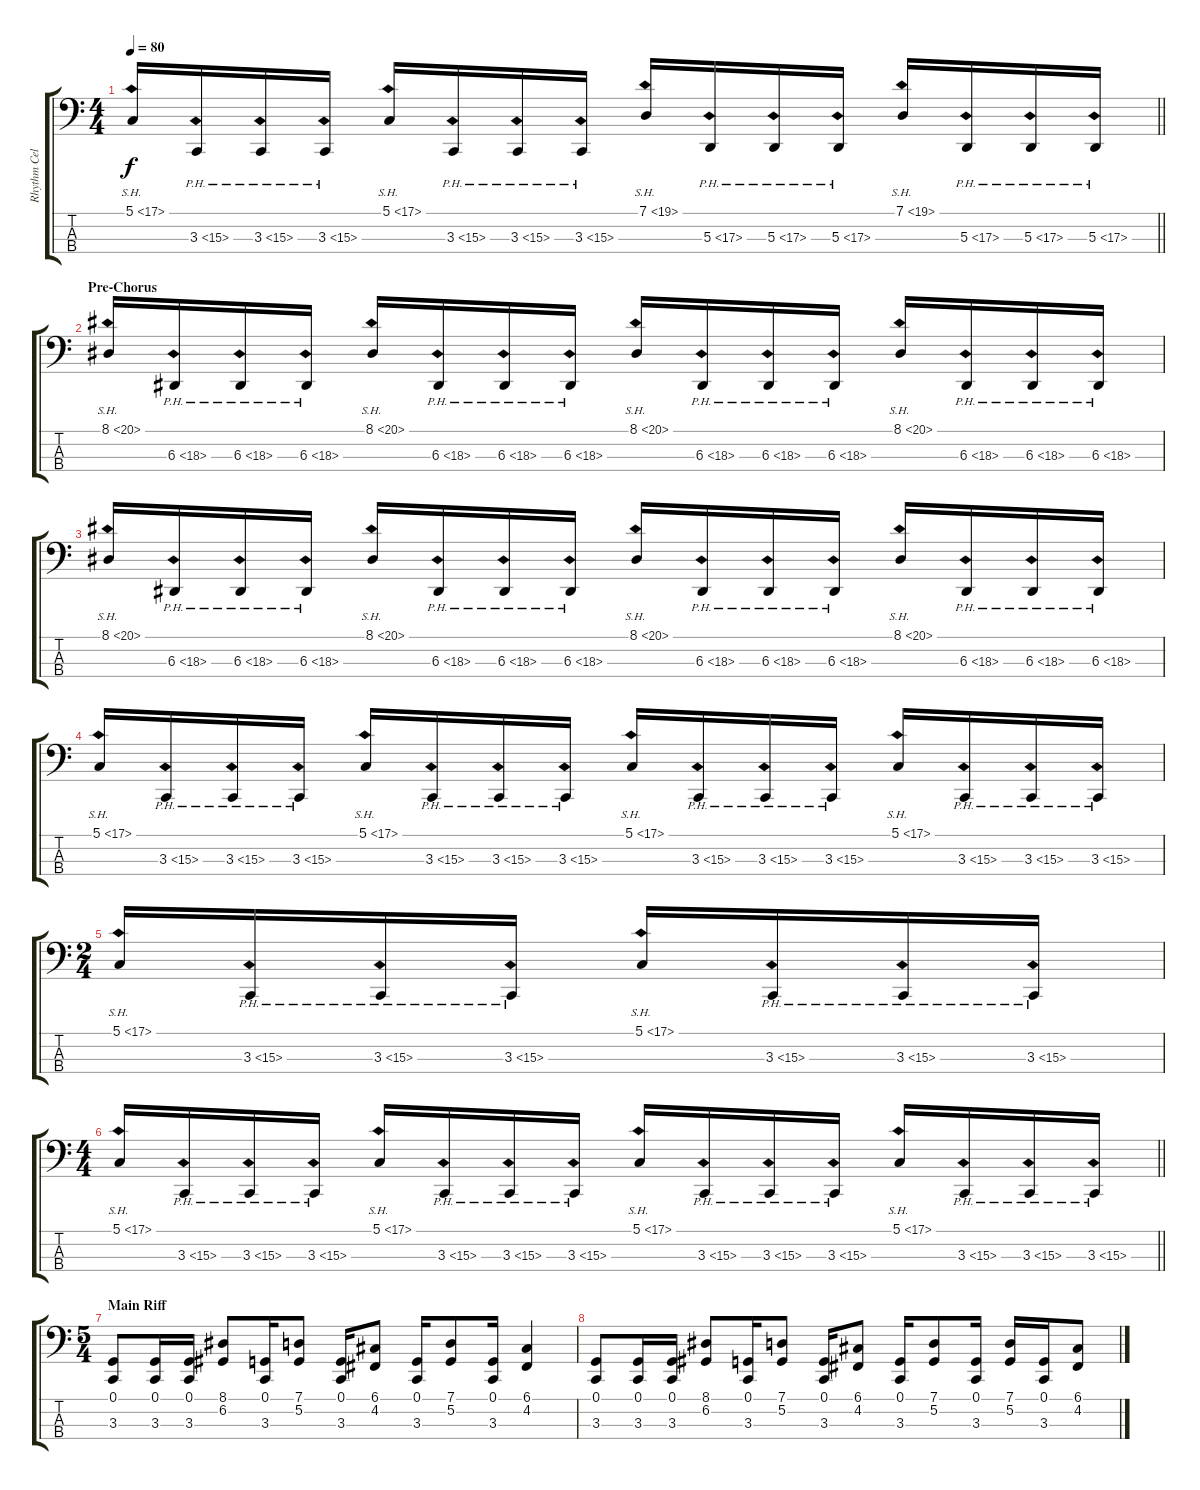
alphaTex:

\track ("Rhythm Cello" "Rhythm Cel") {instrument cello}
\staff {score tabs}
\tuning (G2 D2 A1 D1) {hide}
\ts (4 4)
\tempo 80
\clef f4
\barLineRight lightlight
\ks c
5.1{sh 12}.16{dy f} 3.3{ph 12}.16 3.3{ph 12}.16 3.3{ph 12}.16 5.1{sh 12}.16 3.3{ph 12}.16 3.3{ph 12}.16 3.3{ph 12}.16 7.1{sh 12}.16 5.3{ph 12}.16 5.3{ph 12}.16 5.3{ph 12}.16 7.1{sh 12}.16 5.3{ph 12}.16 5.3{ph 12}.16 5.3{ph 12}.16 |
\section ("" "Pre-Chorus")
8.1{sh 12}.16{volume 9} 6.3{ph 12}.16 6.3{ph 12}.16 6.3{ph 12}.16 8.1{sh 12}.16 6.3{ph 12}.16 6.3{ph 12}.16 6.3{ph 12}.16 8.1{sh 12}.16 6.3{ph 12}.16 6.3{ph 12}.16 6.3{ph 12}.16 8.1{sh 12}.16 6.3{ph 12}.16 6.3{ph 12}.16 6.3{ph 12}.16 |
8.1{sh 12}.16 6.3{ph 12}.16 6.3{ph 12}.16 6.3{ph 12}.16 8.1{sh 12}.16 6.3{ph 12}.16 6.3{ph 12}.16 6.3{ph 12}.16 8.1{sh 12}.16 6.3{ph 12}.16 6.3{ph 12}.16 6.3{ph 12}.16 8.1{sh 12}.16 6.3{ph 12}.16 6.3{ph 12}.16 6.3{ph 12}.16 |
5.1{sh 12}.16 3.3{ph 12}.16 3.3{ph 12}.16 3.3{ph 12}.16 5.1{sh 12}.16 3.3{ph 12}.16 3.3{ph 12}.16 3.3{ph 12}.16 5.1{sh 12}.16 3.3{ph 12}.16 3.3{ph 12}.16 3.3{ph 12}.16 5.1{sh 12}.16 3.3{ph 12}.16 3.3{ph 12}.16 3.3{ph 12}.16 |
\ts (2 4)
5.1{sh 12}.16 3.3{ph 12}.16 3.3{ph 12}.16 3.3{ph 12}.16 5.1{sh 12}.16 3.3{ph 12}.16 3.3{ph 12}.16 3.3{ph 12}.16 |
\ts (4 4)
\barLineRight lightlight
5.1{sh 12}.16 3.3{ph 12}.16 3.3{ph 12}.16 3.3{ph 12}.16 5.1{sh 12}.16 3.3{ph 12}.16 3.3{ph 12}.16 3.3{ph 12}.16 5.1{sh 12}.16 3.3{ph 12}.16 3.3{ph 12}.16 3.3{ph 12}.16 5.1{sh 12}.16 3.3{ph 12}.16 3.3{ph 12}.16 3.3{ph 12}.16 |
\ts (5 4)
\section ("" "Main Riff")
(0.1 3.3).8 (0.1 3.3).16 (0.1 3.3).16 (8.1 6.2).8 (0.1 3.3).16 (7.1 5.2).8 (0.1 3.3).16 (6.1 4.2).8 (0.1 3.3).16 (7.1 5.2).8 (0.1 3.3).16 (6.1 4.2).4 |
(0.1 3.3).8 (0.1 3.3).16 (0.1 3.3).16 (8.1 6.2).8 (0.1 3.3).16 (7.1 5.2).8 (0.1 3.3).16 (6.1 4.2).8 (0.1 3.3).16 (7.1 5.2).8 (0.1 3.3).16 (7.1 5.2).16 (0.1 3.3).16 (6.1 4.2).8
